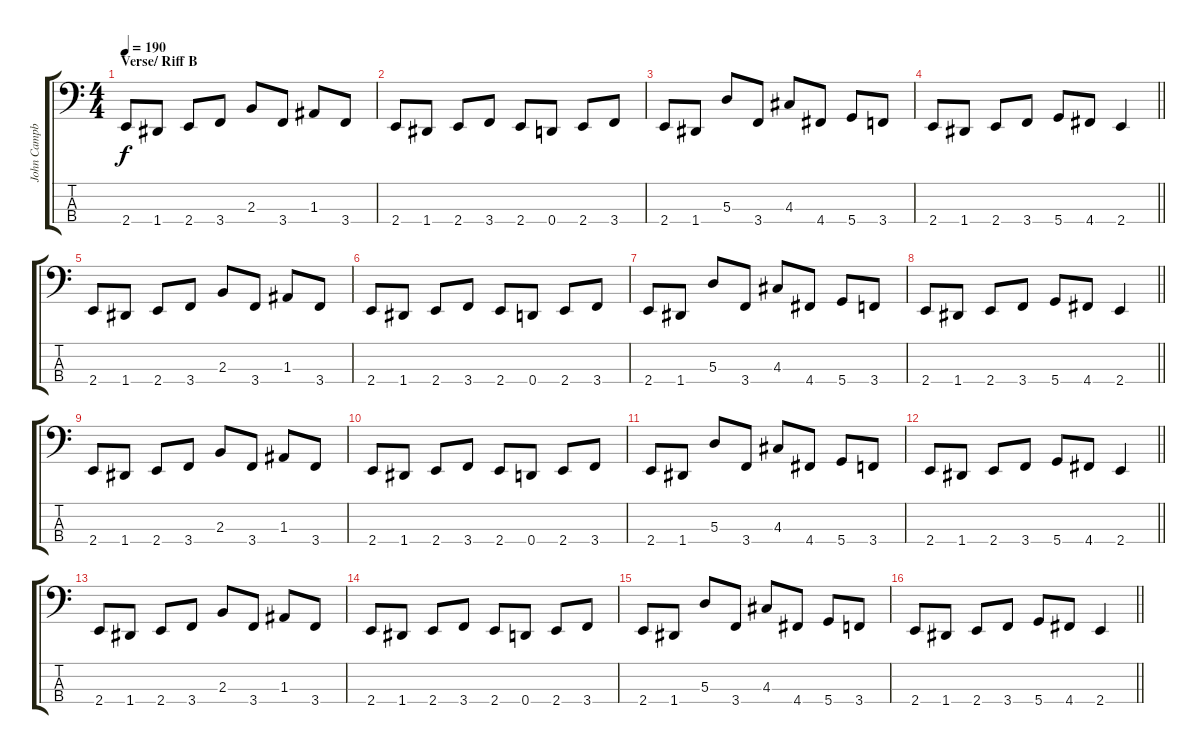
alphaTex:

\track ("John Campbell" "John Campb") {instrument electricbasspick}
\staff {score tabs}
\tuning (G2 D2 A1 D1) {hide}
\ts (4 4)
\section ("" "Verse/ Riff B")
\tempo 190
\clef f4
\ks c
2.4.8{dy f} 1.4.8 2.4.8 3.4.8 2.3.8 3.4.8 1.3.8 3.4.8 |
2.4.8 1.4.8 2.4.8 3.4.8 2.4.8 0.4.8 2.4.8 3.4.8 |
2.4.8 1.4.8 5.3.8 3.4.8 4.3.8 4.4.8 5.4.8 3.4.8 |
\barLineRight lightlight
2.4.8 1.4.8 2.4.8 3.4.8 5.4.8 4.4.8 2.4.4 |
2.4.8 1.4.8 2.4.8 3.4.8 2.3.8 3.4.8 1.3.8 3.4.8 |
2.4.8 1.4.8 2.4.8 3.4.8 2.4.8 0.4.8 2.4.8 3.4.8 |
2.4.8 1.4.8 5.3.8 3.4.8 4.3.8 4.4.8 5.4.8 3.4.8 |
\barLineRight lightlight
2.4.8 1.4.8 2.4.8 3.4.8 5.4.8 4.4.8 2.4.4 |
2.4.8 1.4.8 2.4.8 3.4.8 2.3.8 3.4.8 1.3.8 3.4.8 |
2.4.8 1.4.8 2.4.8 3.4.8 2.4.8 0.4.8 2.4.8 3.4.8 |
2.4.8 1.4.8 5.3.8 3.4.8 4.3.8 4.4.8 5.4.8 3.4.8 |
\barLineRight lightlight
2.4.8 1.4.8 2.4.8 3.4.8 5.4.8 4.4.8 2.4.4 |
2.4.8 1.4.8 2.4.8 3.4.8 2.3.8 3.4.8 1.3.8 3.4.8 |
2.4.8 1.4.8 2.4.8 3.4.8 2.4.8 0.4.8 2.4.8 3.4.8 |
2.4.8 1.4.8 5.3.8 3.4.8 4.3.8 4.4.8 5.4.8 3.4.8 |
\barLineRight lightlight
2.4.8 1.4.8 2.4.8 3.4.8 5.4.8 4.4.8 2.4.4
